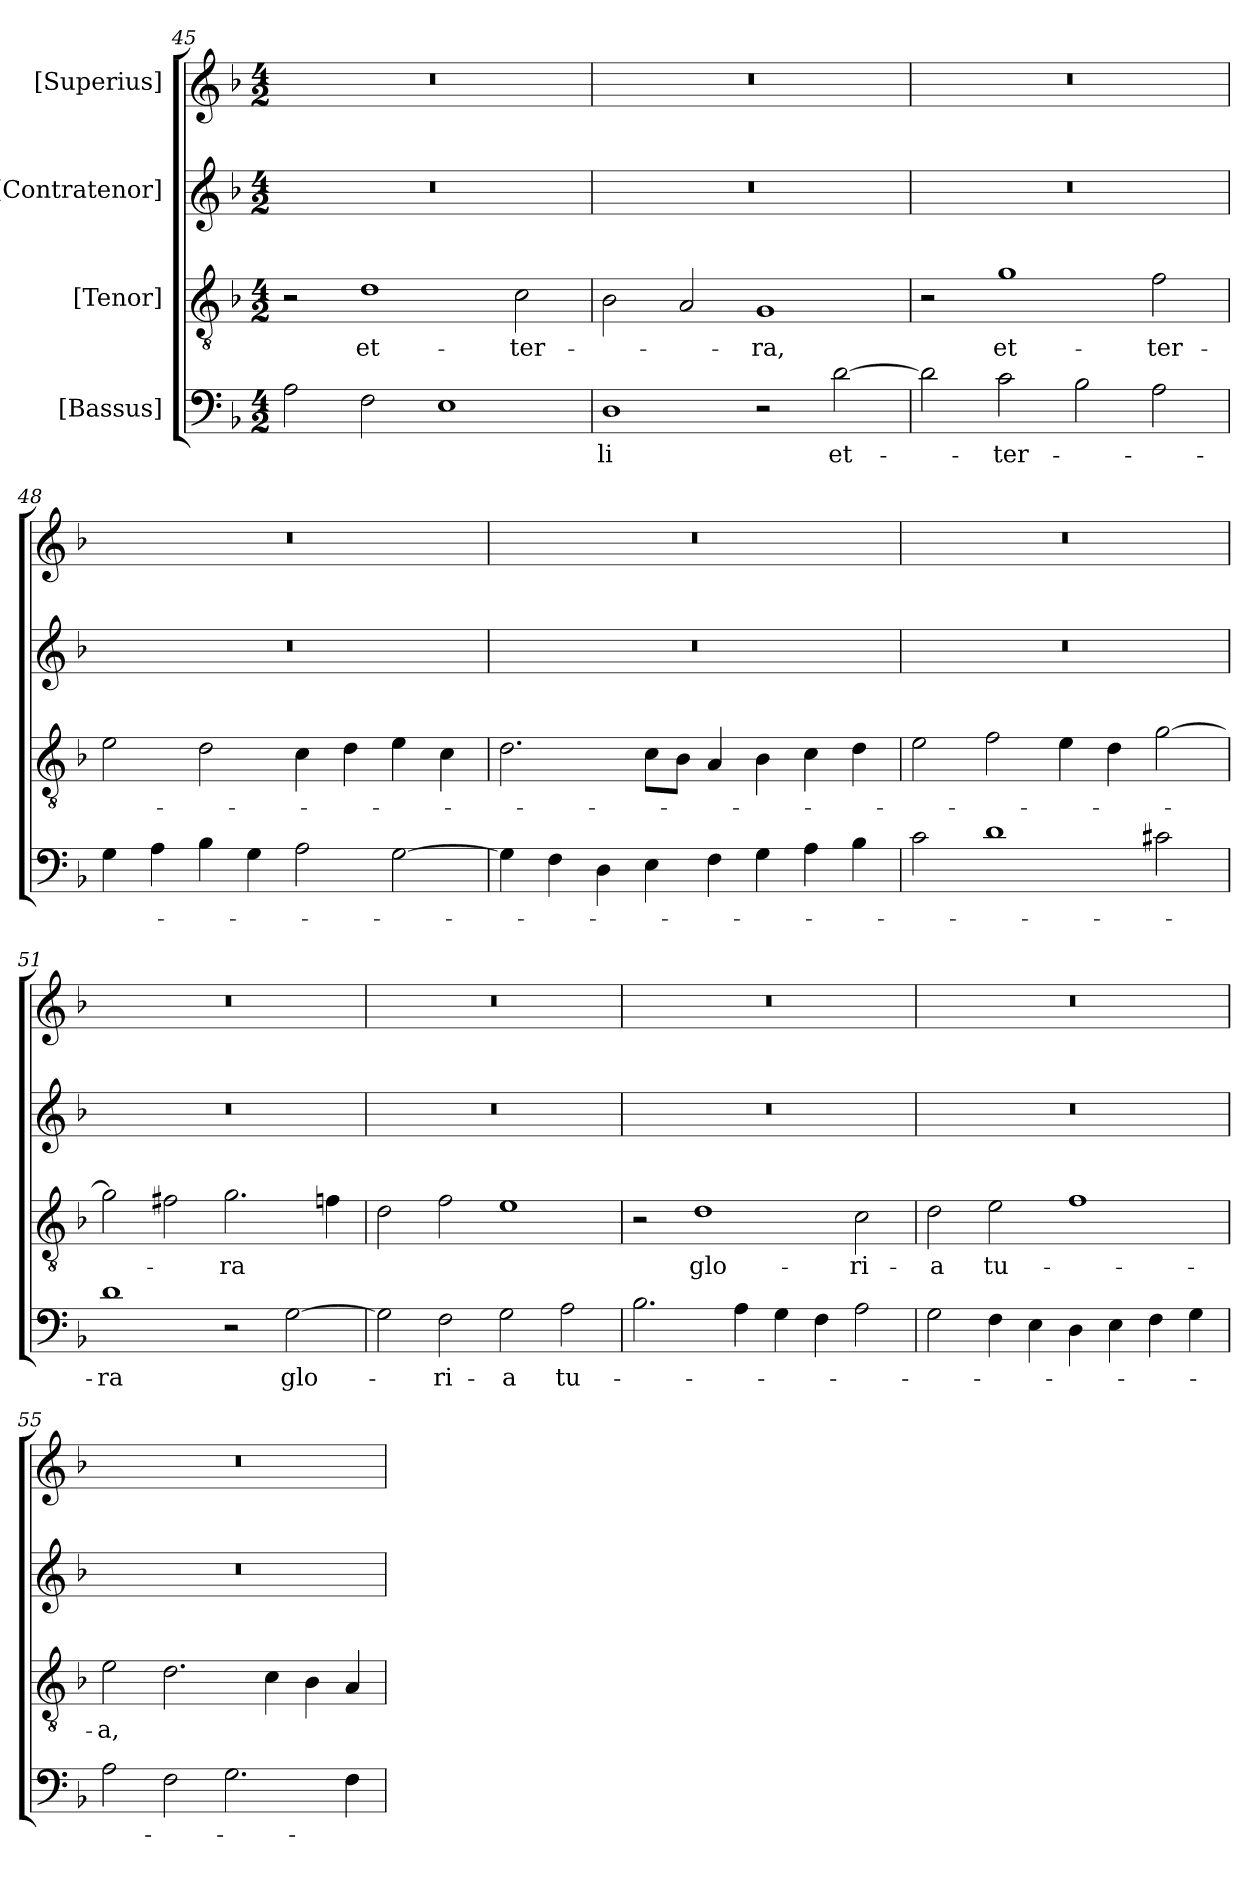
**kern	**text	**kern	**text	**kern	**kern
*part4	*part4	*part3	*part3	*part2	*part1
*staff4	*staff4	*staff3	*staff3	*staff2	*staff1
*I"[Bassus]	*	*I"[Tenor]	*	*I"[Contratenor]	*I"[Superius]
*clefF4	*	*clefGv2	*	*clefG2	*clefG2
*k[b-]	*	*k[b-]	*	*k[b-]	*k[b-]
*M4/2	*	*M4/2	*	*M4/2	*M4/2
=45	=45	=45	=45	=45	=45
2A\	.	2r	.	0r	0r
2F\	.	1d\	et-	.	.
1E\	.	.	.	.	.
.	.	2c\	ter-	.	.
=46	=46	=46	=46	=46	=46
1D\	-li	2B-\	.	0r	0r
.	.	2A/	.	.	.
2r	.	1G/	-ra,	.	.
[2d\	et-	.	.	.	.
=47	=47	=47	=47	=47	=47
2d\]	.	2r	.	0r	0r
2c\	ter-	1g\	et-	.	.
2B-\	.	.	.	.	.
2A\	.	2f\	ter-	.	.
=48	=48	=48	=48	=48	=48
4G\	.	2e\	.	0r	0r
4A\	.	.	.	.	.
4B-\	.	2d\	.	.	.
4G\	.	.	.	.	.
2A\	.	4c\	.	.	.
.	.	4d\	.	.	.
[2G\	.	4e\	.	.	.
.	.	4c\	.	.	.
=49	=49	=49	=49	=49	=49
4G\]	.	2.d\	.	0r	0r
4F\	.	.	.	.	.
4D\	.	.	.	.	.
4E\	.	8c\L	.	.	.
.	.	8B-\J	.	.	.
4F\	.	4A/	.	.	.
4G\	.	4B-\	.	.	.
4A\	.	4c\	.	.	.
4B-\	.	4d\	.	.	.
=50	=50	=50	=50	=50	=50
2c\	.	2e\	.	0r	0r
1d\	.	2f\	.	.	.
.	.	4e\	.	.	.
.	.	4d\	.	.	.
2c#X\	.	[2g\	.	.	.
=51	=51	=51	=51	=51	=51
1d\	-ra	2g\]	.	0r	0r
.	.	2f#X\	.	.	.
2r	.	2.g\	-ra	.	.
[2G\	glo-	.	.	.	.
.	.	4fn\	.	.	.
=52	=52	=52	=52	=52	=52
2G\]	.	2d\	.	0r	0r
2F\	-ri-	2f\	.	.	.
2G\	-a	1e\	.	.	.
2A\	tu-	.	.	.	.
=53	=53	=53	=53	=53	=53
2.B-\	.	2r	.	0r	0r
.	.	1d\	glo-	.	.
4A\	.	.	.	.	.
4G\	.	.	.	.	.
4F\	.	.	.	.	.
2A\	.	2c\	-ri-	.	.
=54	=54	=54	=54	=54	=54
2G\	.	2d\	-a	0r	0r
4F\	.	2e\	tu-	.	.
4E\	.	.	.	.	.
4D\	.	1f\	.	.	.
4E\	.	.	.	.	.
4F\	.	.	.	.	.
4G\	.	.	.	.	.
=55	=55	=55	=55	=55	=55
2A\	.	2e\	-a,	0r	0r
2F\	.	2.d\	.	.	.
2.G\	.	.	.	.	.
.	.	4c\	.	.	.
.	.	4B-\	.	.	.
4F\	.	4A/	.	.	.
=	=	=	=	=	=
*-	*-	*-	*-	*-	*-
